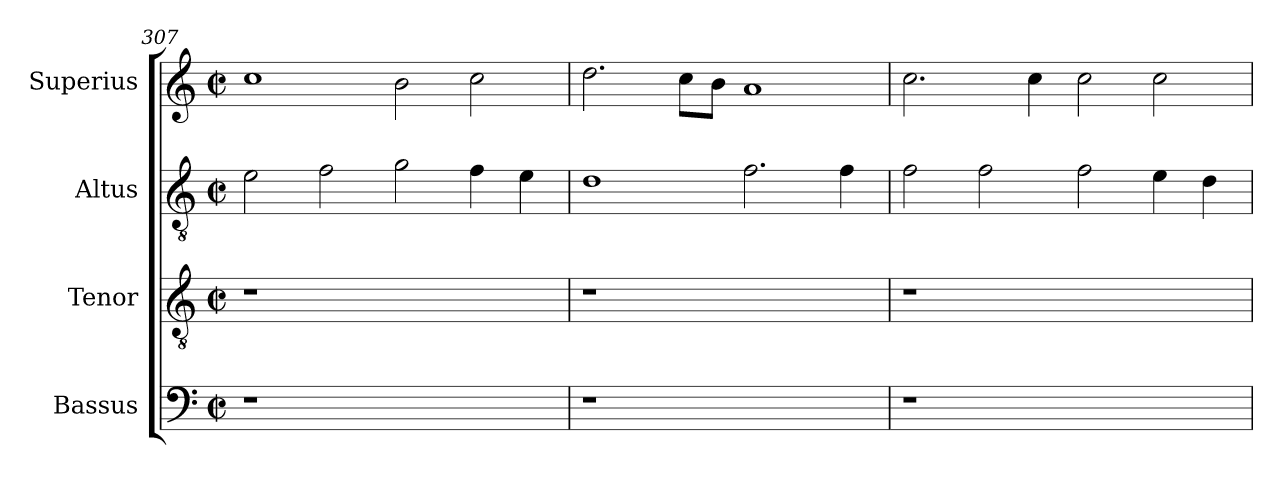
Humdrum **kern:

**kern	**kern	**kern	**kern
*part4	*part3	*part2	*part1
*staff4	*staff3	*staff2	*staff1
*I"Bassus	*I"Tenor	*I"Altus	*I"Superius
*I'B.	*I'T.	*I'A.	*I'S.
*clefF4	*clefGv2	*clefGv2	*clefG2
*	*ITrd7c12	*ITrd7c12	*
*k[]	*k[]	*k[]	*k[]
*C:	*C:	*C:	*C:
*M2/2	*M2/2	*M2/2	*M2/2
*met(c|)	*met(c|)	*met(c|)	*met(c|)
=307	=307	=307	=307
!LO:N:vis=1	!LO:N:vis=1	!	!
1r	1r	2Ei\	1cci
.	.	2Fi\	.
1ryy	1ryy	2Gi\	2bi\
.	.	4Fi\	2cci\
.	.	4Ei\	.
=308	=308	=308	=308
!LO:N:vis=1	!LO:N:vis=1	!	!
1r	1r	1Di	2.ddi\
.	.	.	8cci\L
.	.	.	8bi\J
1ryy	1ryy	2.Fi\	1ai
.	.	4Fi\	.
!!LO:LB:g=z
=309	=309	=309	=309
!LO:N:vis=1	!LO:N:vis=1	!	!
1r	1r	2Fi\	2.cci\
.	.	2Fi\	.
.	.	.	4cci\
1ryy	1ryy	2Fi\	2cci\
.	.	4Ei\	2cci\
.	.	4Di\	.
=	=	=	=
*-	*-	*-	*-
